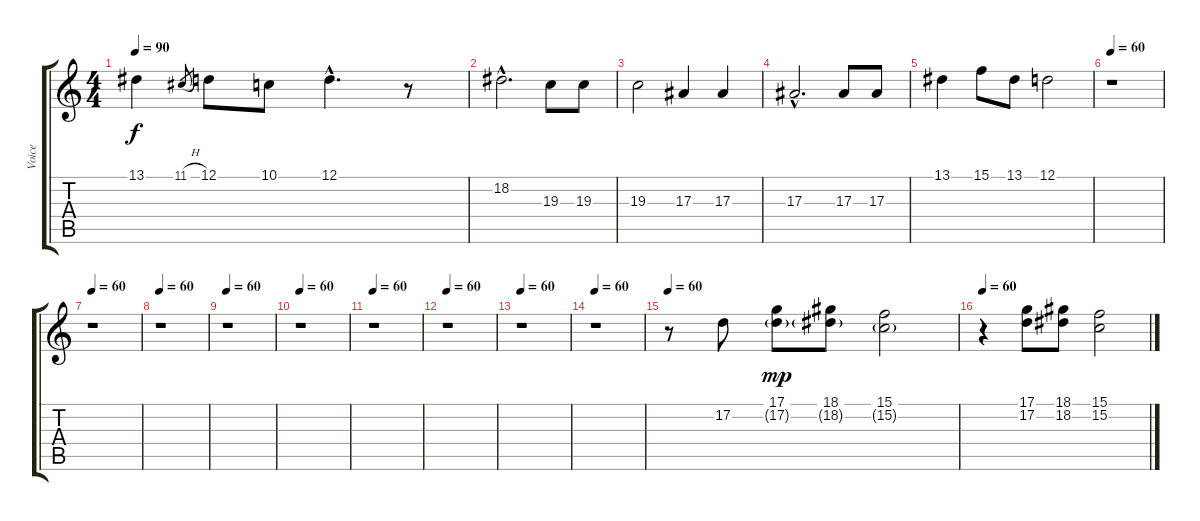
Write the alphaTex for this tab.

\track ("Voice" "Voice") {instrument lead2sawtooth}
\staff {score tabs}
\tuning (D4 A3 F3 C3 G2 D2) {hide}
\ts (4 4)
\tempo 90
\clef g2
\ks c
13.1.4{dy f} 11.1{h}.8{gr} 12.1.8 10.1.8 12.1{hac}.4{d} r.8 |
18.2{hac}.2{d} 19.3.8 19.3.8 |
19.3.2 17.3.4 17.3.4 |
17.3{hac}.2{d} 17.3.8 17.3.8 |
13.1.4 15.1.8 13.1.8 12.1.2 |
\tempo 60
r.1 |
\tempo 60
r.1 |
\tempo 60
r.1 |
\tempo 60
r.1 |
\tempo 60
r.1 |
\tempo 60
r.1 |
\tempo 60
r.1 |
\tempo 60
r.1 |
\tempo 60
r.1 |
\tempo 60
r.8 17.2.8 (17.1 17.2{g}).8{dy mp} (18.1 18.2{g}).8 (15.1 15.2{g}).2 |
\tempo 60
r.4 (17.1 17.2).8 (18.1 18.2).8 (15.1 15.2).2
